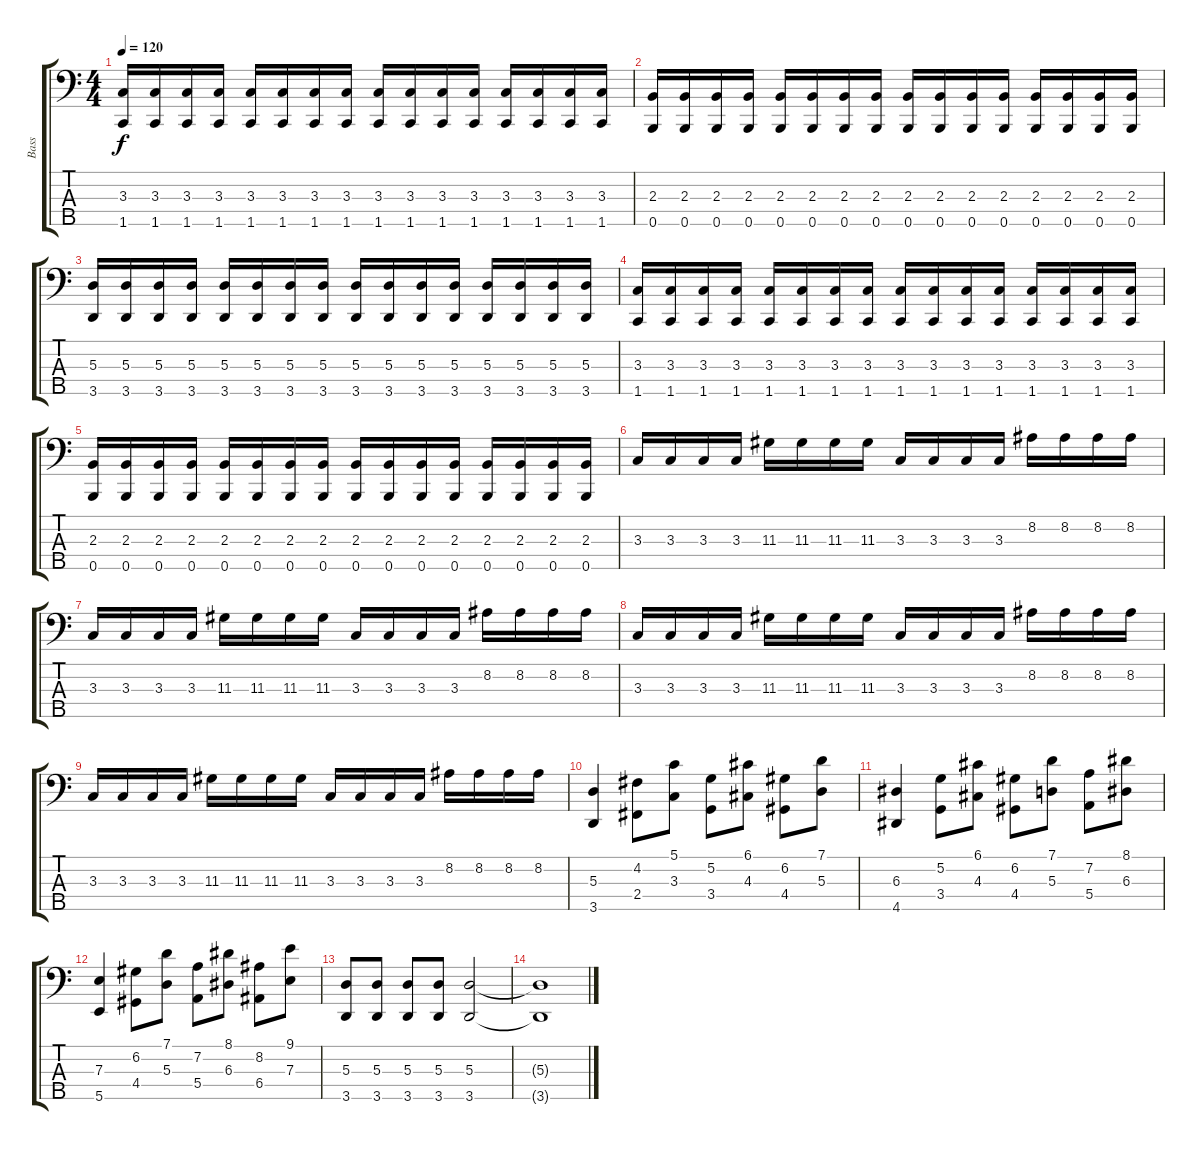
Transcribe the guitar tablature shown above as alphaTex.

\track ("Bass" "Bass") {instrument electricbassfinger}
\staff {score tabs}
\tuning (G2 D2 A1 E1 B0) {hide}
\ts (4 4)
\tempo 120
\clef f4
\ks c
(3.3 1.5).16{dy f} (3.3 1.5).16 (3.3 1.5).16 (3.3 1.5).16 (3.3 1.5).16 (3.3 1.5).16 (3.3 1.5).16 (3.3 1.5).16 (3.3 1.5).16 (3.3 1.5).16 (3.3 1.5).16 (3.3 1.5).16 (3.3 1.5).16 (3.3 1.5).16 (3.3 1.5).16 (3.3 1.5).16 |
(2.3 0.5).16 (2.3 0.5).16 (2.3 0.5).16 (2.3 0.5).16 (2.3 0.5).16 (2.3 0.5).16 (2.3 0.5).16 (2.3 0.5).16 (2.3 0.5).16 (2.3 0.5).16 (2.3 0.5).16 (2.3 0.5).16 (2.3 0.5).16 (2.3 0.5).16 (2.3 0.5).16 (2.3 0.5).16 |
(5.3 3.5).16 (5.3 3.5).16 (5.3 3.5).16 (5.3 3.5).16 (5.3 3.5).16 (5.3 3.5).16 (5.3 3.5).16 (5.3 3.5).16 (5.3 3.5).16 (5.3 3.5).16 (5.3 3.5).16 (5.3 3.5).16 (5.3 3.5).16 (5.3 3.5).16 (5.3 3.5).16 (5.3 3.5).16 |
(3.3 1.5).16 (3.3 1.5).16 (3.3 1.5).16 (3.3 1.5).16 (3.3 1.5).16 (3.3 1.5).16 (3.3 1.5).16 (3.3 1.5).16 (3.3 1.5).16 (3.3 1.5).16 (3.3 1.5).16 (3.3 1.5).16 (3.3 1.5).16 (3.3 1.5).16 (3.3 1.5).16 (3.3 1.5).16 |
(2.3 0.5).16 (2.3 0.5).16 (2.3 0.5).16 (2.3 0.5).16 (2.3 0.5).16 (2.3 0.5).16 (2.3 0.5).16 (2.3 0.5).16 (2.3 0.5).16 (2.3 0.5).16 (2.3 0.5).16 (2.3 0.5).16 (2.3 0.5).16 (2.3 0.5).16 (2.3 0.5).16 (2.3 0.5).16 |
3.3.16 3.3.16 3.3.16 3.3.16 11.3.16 11.3.16 11.3.16 11.3.16 3.3.16 3.3.16 3.3.16 3.3.16 8.2.16 8.2.16 8.2.16 8.2.16 |
3.3.16 3.3.16 3.3.16 3.3.16 11.3.16 11.3.16 11.3.16 11.3.16 3.3.16 3.3.16 3.3.16 3.3.16 8.2.16 8.2.16 8.2.16 8.2.16 |
3.3.16 3.3.16 3.3.16 3.3.16 11.3.16 11.3.16 11.3.16 11.3.16 3.3.16 3.3.16 3.3.16 3.3.16 8.2.16 8.2.16 8.2.16 8.2.16 |
3.3.16 3.3.16 3.3.16 3.3.16 11.3.16 11.3.16 11.3.16 11.3.16 3.3.16 3.3.16 3.3.16 3.3.16 8.2.16 8.2.16 8.2.16 8.2.16 |
(5.3 3.5).4 (4.2 2.4).8 (5.1 3.3).8 (5.2 3.4).8 (6.1 4.3).8 (6.2 4.4).8 (7.1 5.3).8 |
(6.3 4.5).4 (5.2 3.4).8 (6.1 4.3).8 (6.2 4.4).8 (7.1 5.3).8 (7.2 5.4).8 (8.1 6.3).8 |
(7.3 5.5).4 (6.2 4.4).8 (7.1 5.3).8 (7.2 5.4).8 (8.1 6.3).8 (8.2 6.4).8 (9.1 7.3).8 |
(5.3 3.5).8 (5.3 3.5).8 (5.3 3.5).8 (5.3 3.5).8 (5.3 3.5).2 |
(5.3{t} 3.5{t}).1
